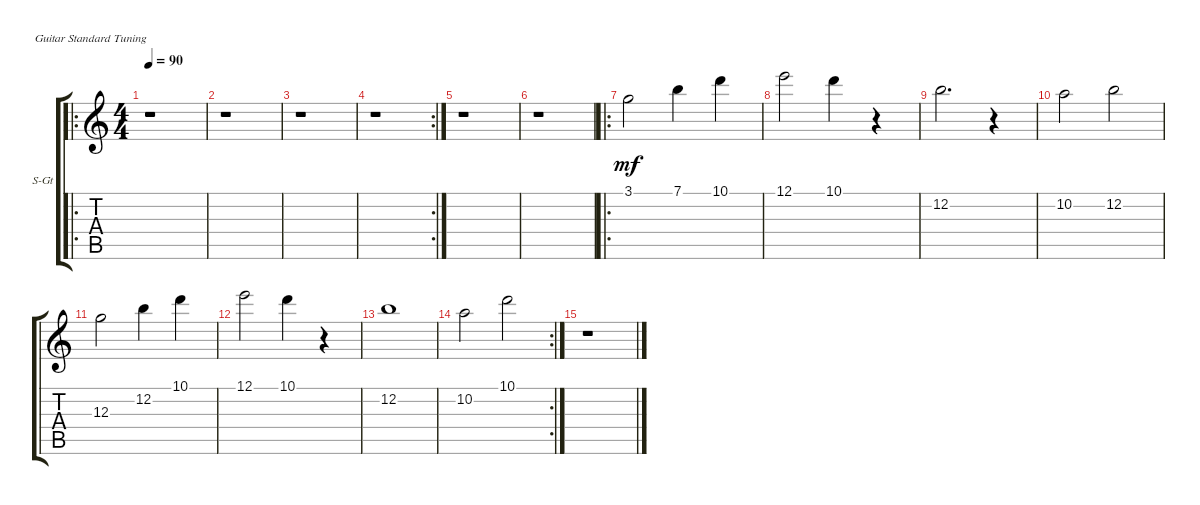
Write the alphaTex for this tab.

\defaultSystemsLayout 4
\bracketExtendMode groupsimilarinstruments
\firstSystemTrackNameOrientation horizontal
\otherSystemsTrackNameOrientation horizontal
\track ("Viiolin" "S-Gt") {instrument acousticguitarsteel}
\staff {score tabs}
\tuning (E4 B3 G3 D3 A2 E2)
\ro
\ts (4 4)
\tempo 90
\clef g2
\scale
0.509881
\ks c
r.1{dy mf instrument acousticguitarsteel} |
\scale
0.245059 r.1 |
\scale
0.245059 r.1 |
\rc 2
\scale
0.354167 r.1 |
\scale
0.322917 r.1 |
\scale
0.322917 r.1 |
\ro
\scale
0.373737 3.1.2 7.1.4 10.1.4 |
\scale
0.313131 12.1.2 10.1.4 r.4 |
\scale
0.313131 12.2.2{d} r.4 |
\scale
0.333333 10.2.2 12.2.2 |
\scale
0.333333 12.3.2 12.2.4 10.1.4 |
\scale
0.333333 12.1.2 10.1.4 r.4 |
12.2.1 |
\rc 2
10.2.2 10.1.2 |
r.1
